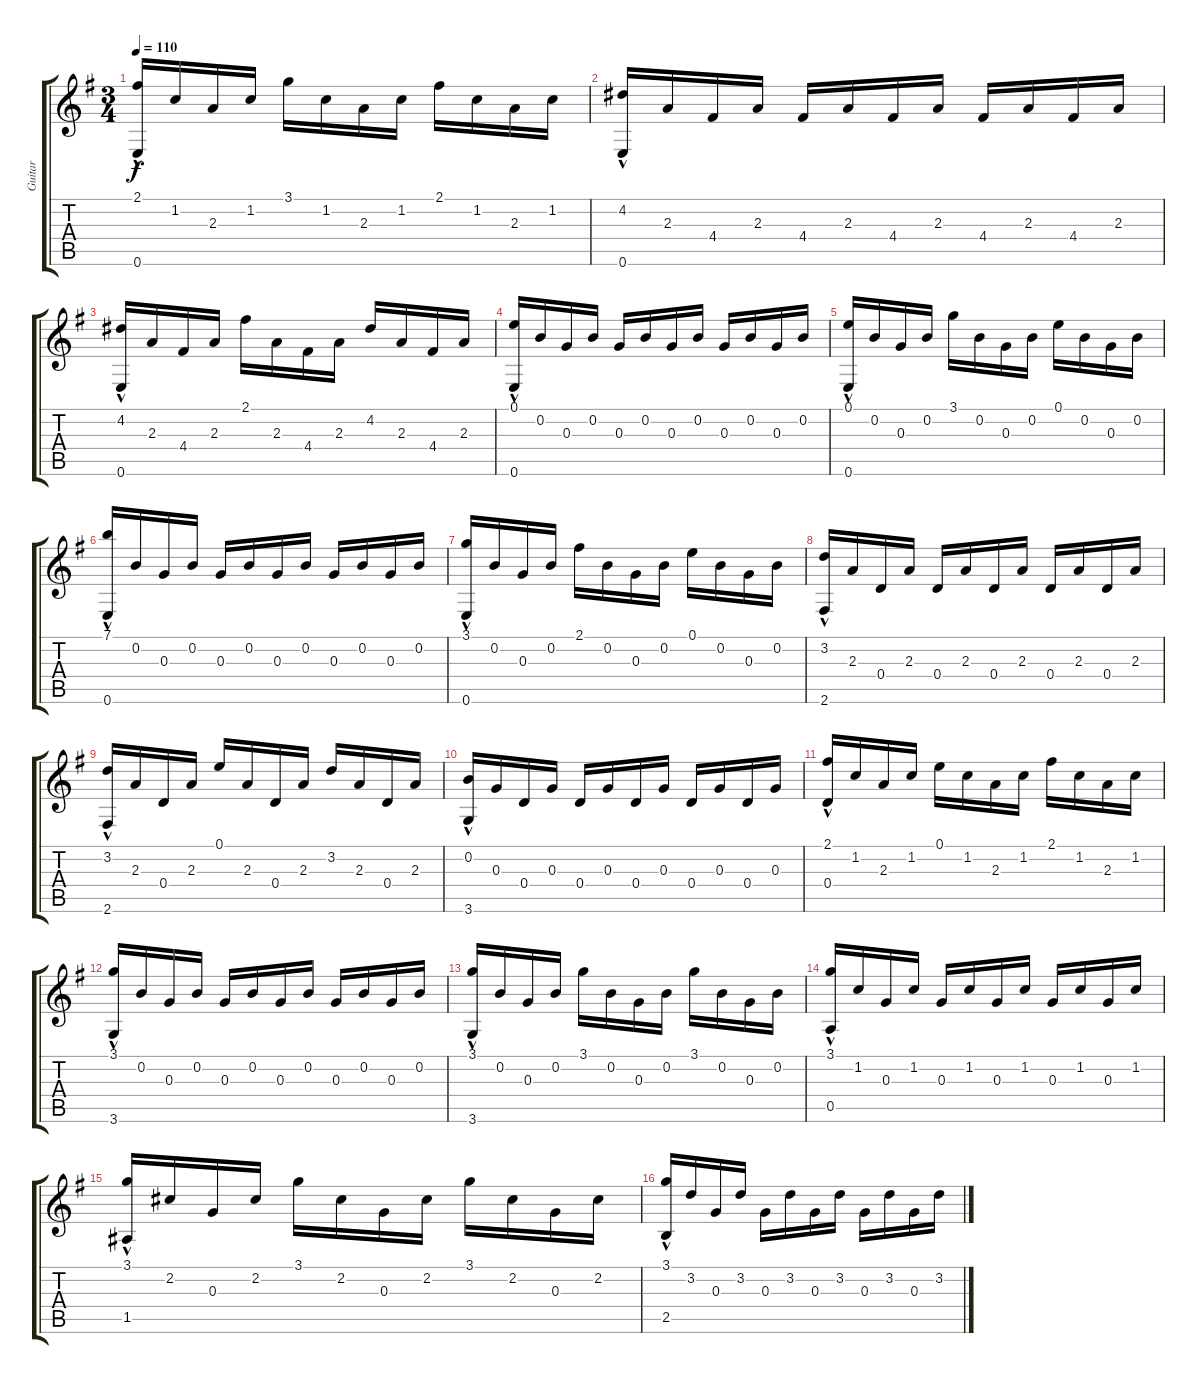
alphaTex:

\track ("Guitar" "Guitar") {instrument acousticguitarnylon}
\staff {score tabs}
\tuning (E4 B3 G3 D3 A2 E2) {hide}
\ts (3 4)
\tempo 110
\clef g2
\ks eminor
(2.1 0.6{hac}).16{dy f} 1.2.16 2.3.16 1.2.16 3.1.16 1.2.16 2.3.16 1.2.16 2.1.16 1.2.16 2.3.16 1.2.16 |
(4.2{hac} 0.6{hac}).16 2.3.16 4.4.16 2.3.16 4.4.16 2.3.16 4.4.16 2.3.16 4.4.16 2.3.16 4.4.16 2.3.16 |
(4.2 0.6{hac}).16 2.3.16 4.4.16 2.3.16 2.1.16 2.3.16 4.4.16 2.3.16 4.2.16 2.3.16 4.4.16 2.3.16 |
(0.1{hac} 0.6{hac}).16 0.2.16 0.3.16 0.2.16 0.3.16 0.2.16 0.3.16 0.2.16 0.3.16 0.2.16 0.3.16 0.2.16 |
(0.1 0.6{hac}).16 0.2.16 0.3.16 0.2.16 3.1.16 0.2.16 0.3.16 0.2.16 0.1.16 0.2.16 0.3.16 0.2.16 |
(7.1{hac} 0.6{hac}).16 0.2.16 0.3.16 0.2.16 0.3.16 0.2.16 0.3.16 0.2.16 0.3.16 0.2.16 0.3.16 0.2.16 |
(3.1 0.6{hac}).16 0.2.16 0.3.16 0.2.16 2.1.16 0.2.16 0.3.16 0.2.16 0.1.16 0.2.16 0.3.16 0.2.16 |
(3.2{hac} 2.6{hac}).16 2.3.16 0.4.16 2.3.16 0.4.16 2.3.16 0.4.16 2.3.16 0.4.16 2.3.16 0.4.16 2.3.16 |
(3.2 2.6{hac}).16 2.3.16 0.4.16 2.3.16 0.1.16 2.3.16 0.4.16 2.3.16 3.2.16 2.3.16 0.4.16 2.3.16 |
(0.2{hac} 3.6{hac}).16 0.3.16 0.4.16 0.3.16 0.4.16 0.3.16 0.4.16 0.3.16 0.4.16 0.3.16 0.4.16 0.3.16 |
(2.1 0.4{hac}).16 1.2.16 2.3.16 1.2.16 0.1.16 1.2.16 2.3.16 1.2.16 2.1.16 1.2.16 2.3.16 1.2.16 |
(3.1{hac} 3.6{hac}).16 0.2.16 0.3.16 0.2.16 0.3.16 0.2.16 0.3.16 0.2.16 0.3.16 0.2.16 0.3.16 0.2.16 |
(3.1 3.6{hac}).16 0.2.16 0.3.16 0.2.16 3.1.16 0.2.16 0.3.16 0.2.16 3.1.16 0.2.16 0.3.16 0.2.16 |
(3.1{hac} 0.5{hac}).16 1.2.16 0.3.16 1.2.16 0.3.16 1.2.16 0.3.16 1.2.16 0.3.16 1.2.16 0.3.16 1.2.16 |
(3.1 1.5{hac}).16 2.2.16 0.3.16 2.2.16 3.1.16 2.2.16 0.3.16 2.2.16 3.1.16 2.2.16 0.3.16 2.2.16 |
(3.1{hac} 2.5{hac}).16 3.2.16 0.3.16 3.2.16 0.3.16 3.2.16 0.3.16 3.2.16 0.3.16 3.2.16 0.3.16 3.2.16
